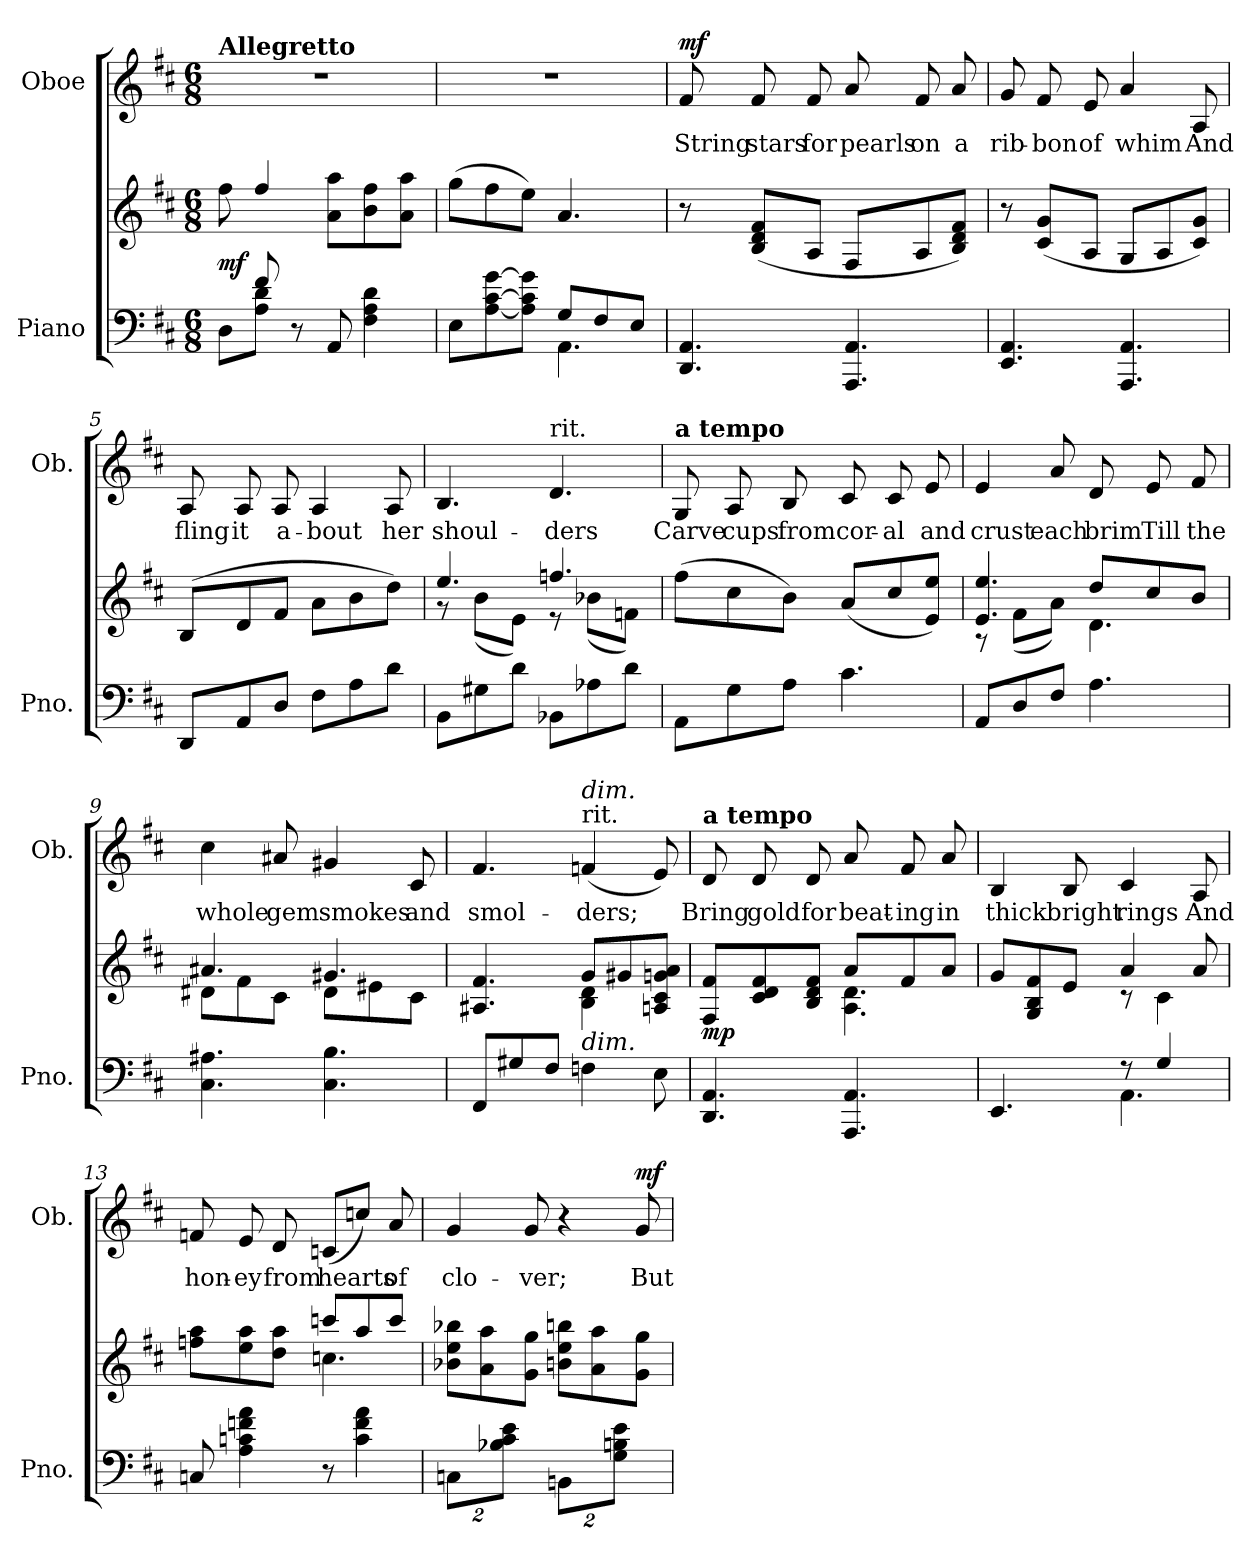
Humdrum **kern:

**kern	**kern	**dynam	**kern	**text	**dynam
*part2	*part2	*part2	*part1	*part1	*part1
*staff3	*staff2	*staff2/3	*staff1	*staff1	*staff1
*I"Piano	*	*	*I"Oboe	*	*
*I'Pno.	*	*	*I'Ob.	*	*
*clefF4	*clefG2	*	*clefG2	*	*
*k[f#c#]	*k[f#c#]	*	*k[f#c#]	*	*
*M6/8	*M6/8	*	*M6/8	*	*
*MM102	*MM102	*	*MM102	*	*
=1	=1	=1	=1	=1	=1
*^	*^	*	*	*	*
!	!	!	!	!	!LO:TX:a:B:t=Allegretto	!	!
!	!	!	!	!LO:DY:b	!	!	!
8ryy	8D\L	8ff#\	4ryy	mf	2.r	.	.
8f#/L	8A\ 8d\J	4ff#/	.	.	.	.	.
2ryy	8r	.	8a\J	.	.	.	.
.	8AA/	8a\ 8aa\L	4.ryy	.	.	.	.
.	4F#\ 4A\ 4d\	8b\ 8ff#\	.	.	.	.	.
.	.	8a\ 8aa\J	.	.	.	.	.
*	*	*v	*v	*	*	*	*
=2	=2	=2	=2	=2	=2	=2
8E\L	4.ryy	(8gg\L	.	2.r	.	.
[8A\ [8c#\ [8g\	.	8ff#\	.	.	.	.
8A\] 8c#\] 8g\]J	.	8ee\J)	.	.	.	.
8G/L	4.AA\	4.a/	.	.	.	.
8F#/	.	.	.	.	.	.
8E/J	.	.	.	.	.	.
*v	*v	*	*	*	*	*
=3	=3	=3	=3	=3	=3
!	!	!	!	!LO:LY:b	!LO:DY:a
4.DD/ 4.AA/	8r	.	8f#/	String	mf
!	!	!	!	!LO:LY:b	!
.	(8B/ 8d/ 8f#/L	.	8f#/	stars	.
!	!	!	!	!LO:LY:b	!
.	8A/J	.	8f#/	for	.
!	!	!	!	!LO:LY:b	!
4.AAA/ 4.AA/	8F#/L	.	8a/	pearls	.
!	!	!	!	!LO:LY:b	!
.	8A/	.	8f#/	on	.
!	!	!	!	!LO:LY:b	!
.	8B/ 8d/ 8f#/J)	.	8a/	a	.
=4	=4	=4	=4	=4	=4
!	!	!	!	!LO:LY:b	!
4.EE/ 4.AA/	8r	.	8g/	rib-	.
!	!	!	!	!LO:LY:b	!
.	(8c#/ 8g/L	.	8f#/	-bon	.
!	!	!	!	!LO:LY:b	!
.	8A/J	.	8e/	of	.
!	!	!	!	!LO:LY:b	!
4.AAA/ 4.AA/	8G/L	.	4a/	whim	.
.	8A/	.	.	.	.
!	!	!	!	!LO:LY:b	!
.	8c#/ 8g/J)	.	8A/	And	.
!!LO:LB:g=z
=5	=5	=5	=5	=5	=5
!	!	!	!	!LO:LY:b	!
8DD/L	(8B/L	.	8A/	fling	.
!	!	!	!	!LO:LY:b	!
8AA/	8d/	.	8A/	it	.
!	!	!	!	!LO:LY:b	!
8D/J	8f#/J	.	8A/	a-	.
!	!	!	!	!LO:LY:b	!
8F#\L	8a\L	.	4A/	-bout	.
8A\	8b\	.	.	.	.
!	!	!	!	!LO:LY:b	!
8d\J	8dd\J)	.	8A/	her	.
=6	=6	=6	=6	=6	=6
*	*^	*	*	*	*
!	!	!	!	!	!LO:LY:b	!
8BB\L	4.ee/	8r	.	4.B/	shoul-	.
8G#X\	.	(8b\L	.	.	.	.
8d\J	.	8e\J)	.	.	.	.
!	!	!	!	!LO:TX:a:t=rit.	!	!
!	!	!	!	!	!LO:LY:b	!
8BB-X\L	4.ffn/	8r	.	4.d/	-ders	.
8A-X\	.	(8b-X\L	.	.	.	.
8d\J	.	8fn\J)	.	.	.	.
=7	=7	=7	=7	=7	=7	=7
!	!	!	!	!LO:TX:a:B:t=a tempo	!	!
!	!	!	!	!	!LO:LY:b	!
*	*v	*v	*	*	*	*
8AA\L	(8ff#\L	.	8G/	Carve	.
!	!	!	!	!LO:LY:b	!
8G\	8cc#\	.	8A/	cups	.
!	!	!	!	!LO:LY:b	!
8A\J	8b\J)	.	8B/	from	.
!	!	!	!	!LO:LY:b	!
4.c#\	(8a/L	.	8c#/	cor-	.
!	!	!	!	!LO:LY:b	!
.	8cc#/	.	8c#/	-al	.
!	!	!	!	!LO:LY:b	!
.	8e/ 8ee/J)	.	8e/	and	.
=8	=8	=8	=8	=8	=8
*	*^	*	*	*	*
!	!	!	!	!	!LO:LY:b	!
8AA/L	4.e/ 4.ee/	8r	.	4e/	crust	.
8D/	.	(8f#\L	.	.	.	.
!	!	!	!	!	!LO:LY:b	!
8F#/J	.	8a\J)	.	8a/	each	.
!	!	!	!	!	!LO:LY:b	!
4.A\	8dd/L	4.d\	.	8d/	brim	.
!	!	!	!	!	!LO:LY:b	!
.	8cc#/	.	.	8e/	Till	.
!	!	!	!	!	!LO:LY:b	!
.	8b/J	.	.	8f#/	the	.
!!LO:LB:g=z
=9	=9	=9	=9	=9	=9	=9
!	!	!	!	!	!LO:LY:b	!
4.C#\ 4.A#X\	4.a#X/	8d#X\L	.	4cc#\	whole	.
.	.	8f#\	.	.	.	.
!	!	!	!	!	!LO:LY:b	!
.	.	8c#\J	.	8a#X/	gem	.
!	!	!	!	!	!LO:LY:b	!
4.C#\ 4.B\	4.g#X/	8d#\L	.	4g#X/	smokes	.
.	.	8e#X\	.	.	.	.
!	!	!	!	!	!LO:LY:b	!
.	.	8c#\J	.	8c#/	and	.
=10	=10	=10	=10	=10	=10	=10
!	!	!	!	!	!LO:LY:b	!
8FF#/L	4.A#X/ 4.f#/	4.ryy	.	4.f#/	smol-	.
8G#X/	.	.	.	.	.	.
8F#/J	.	.	.	.	.	.
!	!	!	!	!LO:TX:a:t=rit.	!	!
!	!	!	!	!LO:TX:a:i:t=dim.	!	!
!	!LO:TX:b:i:t=dim.	!	!	!	!	!
!	!	!	!	!	!LO:LY:b	!
4Fn\	8g/L	4B\ 4d\	.	(4fn/	-ders;	.
.	8g#X/	.	.	.	.	.
8E\	8An/ 8c#/ 8gn/ 8a/J	8ryy	.	8e/)	.	.
=11	=11	=11	=11	=11	=11	=11
!	!	!	!	!LO:TX:a:B:t=a tempo	!	!
!	!	!	!LO:DY:b	!	!LO:LY:b	!
4.DD/ 4.AA/	8F#/ 8f#/L	4.ryy	mp	8d/	Bring	.
!	!	!	!	!	!LO:LY:b	!
.	8c#/ 8d/ 8f#/	.	.	8d/	gold	.
!	!	!	!	!	!LO:LY:b	!
.	8B/ 8d/ 8f#/J	.	.	8d/	for	.
!	!	!	!	!	!LO:LY:b	!
4.AAA/ 4.AA/	8a/L	4.A\ 4.d\	.	8a/	beat-	.
!	!	!	!	!	!LO:LY:b	!
.	8f#/	.	.	8f#/	-ing	.
!	!	!	!	!	!LO:LY:b	!
.	8a/J	.	.	8a/	in	.
=12	=12	=12	=12	=12	=12	=12
*^	*	*	*	*	*	*
!	!	!	!	!	!	!LO:LY:b	!
4.EE/	4.ryy	8g/L	4.ryy	.	4B/	thick	.
.	.	8G/ 8B/ 8f#/	.	.	.	.	.
!	!	!	!	!	!	!LO:LY:b	!
.	.	8e/J	.	.	8B/	bright	.
!	!	!	!	!	!	!LO:LY:b	!
8r	4.AA\	4a/	8r	.	4c#/	rings	.
4G/	.	.	4c#\	.	.	.	.
!	!	!	!	!	!	!LO:LY:b	!
.	.	8a/	.	.	8A/	And	.
*v	*v	*	*	*	*	*	*
!!LO:PB:g=z
=13	=13	=13	=13	=13	=13	=13
!	!	!	!	!	!LO:LY:b	!
8Cn/	8ffn\ 8aa\L	4.ryy	.	8fn/	hon-	.
!	!	!	!	!	!LO:LY:b	!
4A\ 4cn\ 4fn\ 4a\	8ee\ 8aa\	.	.	8e/	-ey	.
!	!	!	!	!	!LO:LY:b	!
.	8dd\ 8aa\J	.	.	8d/	from	.
!	!	!	!	!	!LO:LY:b	!
8r	8cccn/L	4.ccn\	.	(8cn/L	hearts	.
4c\ 4f\ 4a\	8aa/	.	.	8ccn/J)	.	.
!	!	!	!	!	!LO:LY:b	!
.	8ccc/J	.	.	8a/	of	.
*	*v	*v	*	*	*	*
=14	=14	=14	=14	=14	=14
*Xbrackettup	*	*	*	*	*
!	!	!	!	!LO:LY:b	!
16%3Cn\L	8b-X\ 8ee\ 8bb-X\L	.	4g/	clo-	.
.	8a\ 8aa\	.	.	.	.
16%3B-X\ 16%3c#\ 16%3e\J	.	.	.	.	.
!	!	!	!	!LO:LY:b	!
.	8g\ 8gg\J	.	8g/	-ver;	.
16%3BBn\L	8bn\ 8ee\ 8bbn\L	.	4r	.	.
.	8a\ 8aa\	.	.	.	.
16%3G\ 16%3Bn\ 16%3e\J	.	.	.	.	.
!	!	!	!	!LO:LY:b	!LO:DY:a
.	8g\ 8gg\J	.	8g/	But	mf
=	=	=	=	=	=
*-	*-	*-	*-	*-	*-
